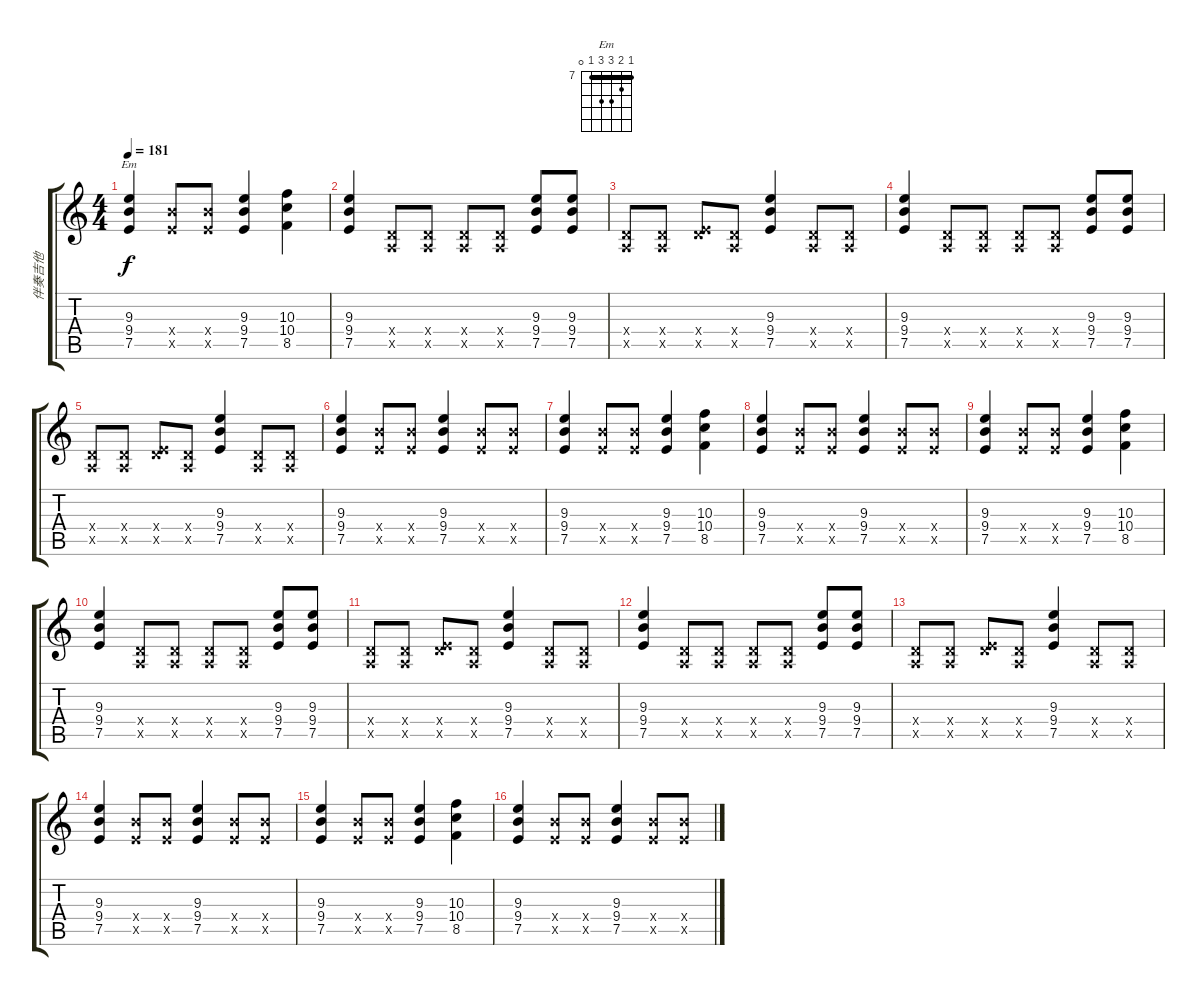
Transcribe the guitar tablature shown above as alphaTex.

\track ("伴奏吉他" "伴奏吉他") {instrument overdrivenguitar}
\staff {score tabs}
\tuning (E4 B3 G3 D3 A2 E2) {hide}
\chord ("Em" 7 8 9 9 7 0) {firstfret 7 barre 7}
\ts (4 4)
\tempo 181
\clef g2
\ks c
(9.3 9.4 7.5).4{ch "Em" dy f} (9.4{x} 7.5{x}).8 (9.4{x} 7.5{x}).8 (9.3 9.4 7.5).4 (10.3 10.4 8.5).4 |
(9.3 9.4 7.5).4 (0.4{x} 0.5{x}).8 (0.4{x} 0.5{x}).8 (0.4{x} 0.5{x}).8 (0.4{x} 0.5{x}).8 (9.3 9.4 7.5).8 (9.3 9.4 7.5).8 |
(0.4{x} 0.5{x}).8 (0.4{x} 0.5{x}).8 (0.4{x} 7.5{x}).8 (0.4{x} 0.5{x}).8 (9.3 9.4 7.5).4 (0.4{x} 0.5{x}).8 (0.4{x} 0.5{x}).8 |
(9.3 9.4 7.5).4 (0.4{x} 0.5{x}).8 (0.4{x} 0.5{x}).8 (0.4{x} 0.5{x}).8 (0.4{x} 0.5{x}).8 (9.3 9.4 7.5).8 (9.3 9.4 7.5).8 |
(0.4{x} 0.5{x}).8 (0.4{x} 0.5{x}).8 (0.4{x} 7.5{x}).8 (0.4{x} 0.5{x}).8 (9.3 9.4 7.5).4 (0.4{x} 0.5{x}).8 (0.4{x} 0.5{x}).8 |
(9.3 9.4 7.5).4 (9.4{x} 7.5{x}).8 (9.4{x} 7.5{x}).8 (9.3 9.4 7.5).4 (9.4{x} 7.5{x}).8 (9.4{x} 7.5{x}).8 |
(9.3 9.4 7.5).4 (9.4{x} 7.5{x}).8 (9.4{x} 7.5{x}).8 (9.3 9.4 7.5).4 (10.3 10.4 8.5).4 |
(9.3 9.4 7.5).4 (9.4{x} 7.5{x}).8 (9.4{x} 7.5{x}).8 (9.3 9.4 7.5).4 (9.4{x} 7.5{x}).8 (9.4{x} 7.5{x}).8 |
(9.3 9.4 7.5).4 (9.4{x} 7.5{x}).8 (9.4{x} 7.5{x}).8 (9.3 9.4 7.5).4 (10.3 10.4 8.5).4 |
(9.3 9.4 7.5).4 (0.4{x} 0.5{x}).8 (0.4{x} 0.5{x}).8 (0.4{x} 0.5{x}).8 (0.4{x} 0.5{x}).8 (9.3 9.4 7.5).8 (9.3 9.4 7.5).8 |
(0.4{x} 0.5{x}).8 (0.4{x} 0.5{x}).8 (0.4{x} 7.5{x}).8 (0.4{x} 0.5{x}).8 (9.3 9.4 7.5).4 (0.4{x} 0.5{x}).8 (0.4{x} 0.5{x}).8 |
(9.3 9.4 7.5).4 (0.4{x} 0.5{x}).8 (0.4{x} 0.5{x}).8 (0.4{x} 0.5{x}).8 (0.4{x} 0.5{x}).8 (9.3 9.4 7.5).8 (9.3 9.4 7.5).8 |
(0.4{x} 0.5{x}).8 (0.4{x} 0.5{x}).8 (0.4{x} 7.5{x}).8 (0.4{x} 0.5{x}).8 (9.3 9.4 7.5).4 (0.4{x} 0.5{x}).8 (0.4{x} 0.5{x}).8 |
(9.3 9.4 7.5).4 (9.4{x} 7.5{x}).8 (9.4{x} 7.5{x}).8 (9.3 9.4 7.5).4 (9.4{x} 7.5{x}).8 (9.4{x} 7.5{x}).8 |
(9.3 9.4 7.5).4 (9.4{x} 7.5{x}).8 (9.4{x} 7.5{x}).8 (9.3 9.4 7.5).4 (10.3 10.4 8.5).4 |
(9.3 9.4 7.5).4 (9.4{x} 7.5{x}).8 (9.4{x} 7.5{x}).8 (9.3 9.4 7.5).4 (9.4{x} 7.5{x}).8 (9.4{x} 7.5{x}).8
